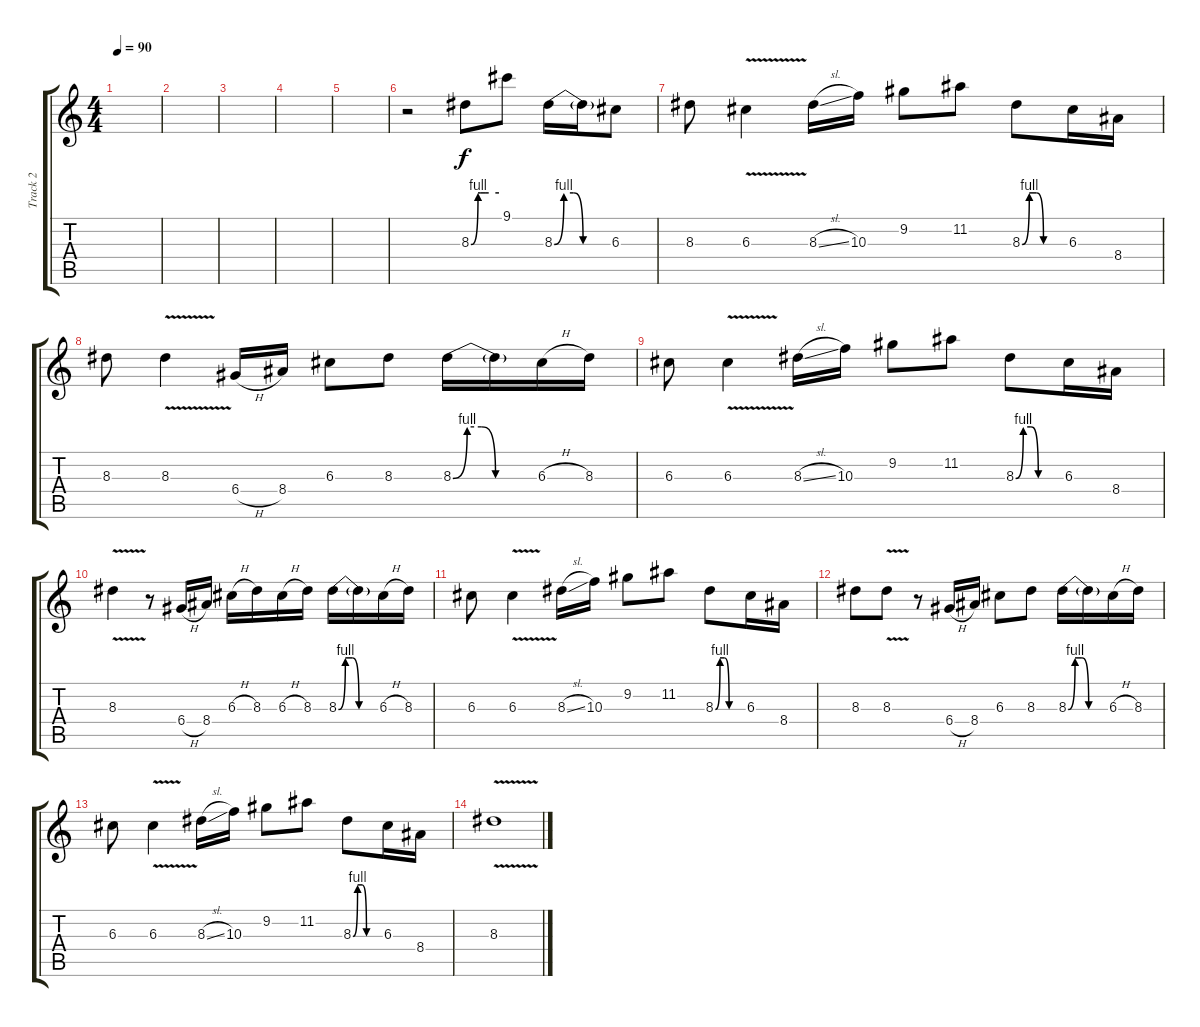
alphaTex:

\track ("Track 2" "Track 2") {instrument distortionguitar}
\staff {score tabs}
\tuning (E4 B3 G3 D3 A2 E2) {hide}
\ts (4 4)
\tempo 90
\clef g2
\ks c
|
|
|
|
|
r.2 8.3{be (custom 0 0 15 4 21 4 32 4 38 4 60 4)}.8 9.1.8 8.3{be (custom 0 0 10 4 20 4 30 0 60 0)}.16 8.3{t}.16 6.3.8 |
8.3.8 6.3{v}.4 8.3{sl}.16 10.3.16 9.2.8 11.2.8 8.3{be (custom 0 0 10 4 20 4 30 0 60 0)}.8 6.3.16 8.4.16 |
8.3.8 8.3{v}.4 6.4{h}.16 8.4.16 6.3.8 8.3.8 8.3{be (custom 0 0 10 4 20 4 30 0 60 0)}.16 8.3{t}.16 6.3{h}.16 8.3.16 |
6.3.8 6.3{v}.4 8.3{sl}.16 10.3.16 9.2.8 11.2.8 8.3{be (custom 0 0 10 4 20 4 30 0 60 0)}.8 6.3.16 8.4.16 |
8.3{v}.4 r.8 6.4{h}.16 8.4.16 6.3{h}.16 8.3.16 6.3{h}.16 8.3.16 8.3{be (custom 0 0 10 4 20 4 30 0 60 0)}.16 8.3{t}.16 6.3{h}.16 8.3.16 |
6.3.8 6.3{v}.4 8.3{sl}.16 10.3.16 9.2.8 11.2.8 8.3{be (custom 0 0 10 4 20 4 30 0 60 0)}.8 6.3.16 8.4.16 |
8.3.8 8.3{v}.8 r.8 6.4{h}.16 8.4.16 6.3.8 8.3.8 8.3{be (custom 0 0 10 4 20 4 30 0 60 0)}.16 8.3{t}.16 6.3{h}.16 8.3.16 |
6.3.8 6.3{v}.4 8.3{sl}.16 10.3.16 9.2.8 11.2.8 8.3{be (custom 0 0 10 4 20 4 30 0 60 0)}.8 6.3.16 8.4.16 |
8.3{v}.1
